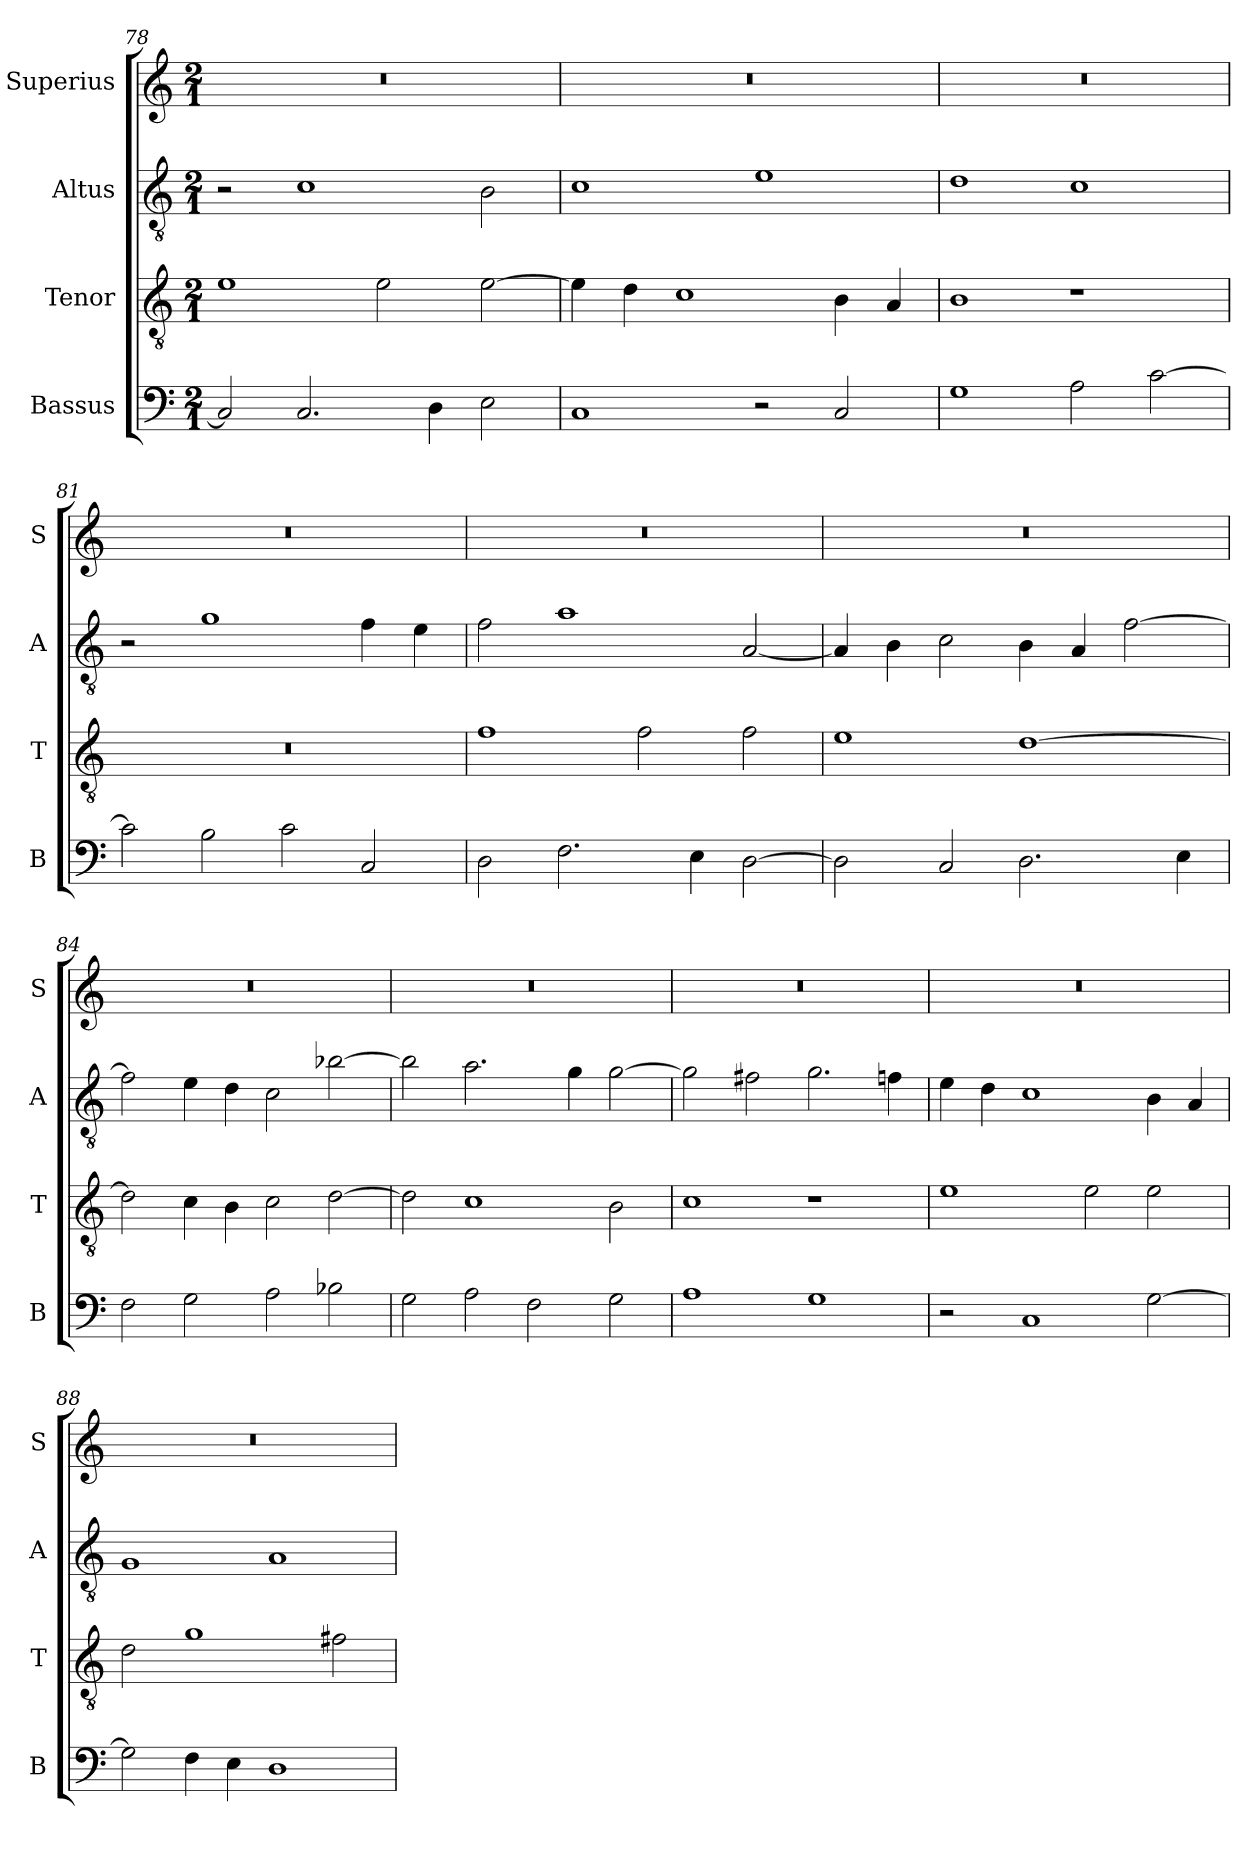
**kern	**kern	**kern	**kern
*part4	*part3	*part2	*part1
*staff4	*staff3	*staff2	*staff1
*I"Bassus	*I"Tenor	*I"Altus	*I"Superius
*I'B	*I'T	*I'A	*I'S
*clefF4	*clefGv2	*clefGv2	*clefG2
*k[]	*k[]	*k[]	*k[]
*M2/1	*M2/1	*M2/1	*M2/1
=78	=78	=78	=78
2C/]	1e	2r	0r
2.C/	.	1c	.
.	2e\	.	.
4D\	.	.	.
2E\	[2e\	2B\	.
=79	=79	=79	=79
1C	4e\]	1c	0r
.	4d\	.	.
.	1c	.	.
2r	.	1e	.
2C/	4B\	.	.
.	4A/	.	.
=80	=80	=80	=80
1G	1B	1d	0r
2A\	1r	1c	.
[2c\	.	.	.
=81	=81	=81	=81
2c\]	0r	2r	0r
2B\	.	1g	.
2c\	.	.	.
2C/	.	4f\	.
.	.	4e\	.
=82	=82	=82	=82
2D\	1f	2f\	0r
2.F\	.	1a	.
.	2f\	.	.
4E\	.	.	.
[2D\	2f\	[2A/	.
=83	=83	=83	=83
2D\]	1e	4A/]	0r
.	.	4B\	.
2C/	.	2c\	.
2.D\	[1d	4B\	.
.	.	4A/	.
.	.	[2f\	.
4E\	.	.	.
=84	=84	=84	=84
2F\	2d\]	2f\]	0r
2G\	4c\	4e\	.
.	4B\	4d\	.
2A\	2c\	2c\	.
2B-X\	[2d\	[2b-X\	.
=85	=85	=85	=85
2G\	2d\]	2b-\]	0r
2A\	1c	2.a\	.
2F\	.	.	.
.	.	4g\	.
2G\	2B\	[2g\	.
=86	=86	=86	=86
1A	1c	2g\]	0r
.	.	2f#X\	.
1G	1r	2.g\	.
.	.	4fn\	.
=87	=87	=87	=87
2r	1e	4e\	0r
.	.	4d\	.
1C	.	1c	.
.	2e\	.	.
[2G\	2e\	4B\	.
.	.	4A/	.
=88	=88	=88	=88
2G\]	2d\	1G	0r
4F\	1g	.	.
4E\	.	.	.
1D	.	1A	.
.	2f#X\	.	.
=	=	=	=
*-	*-	*-	*-
